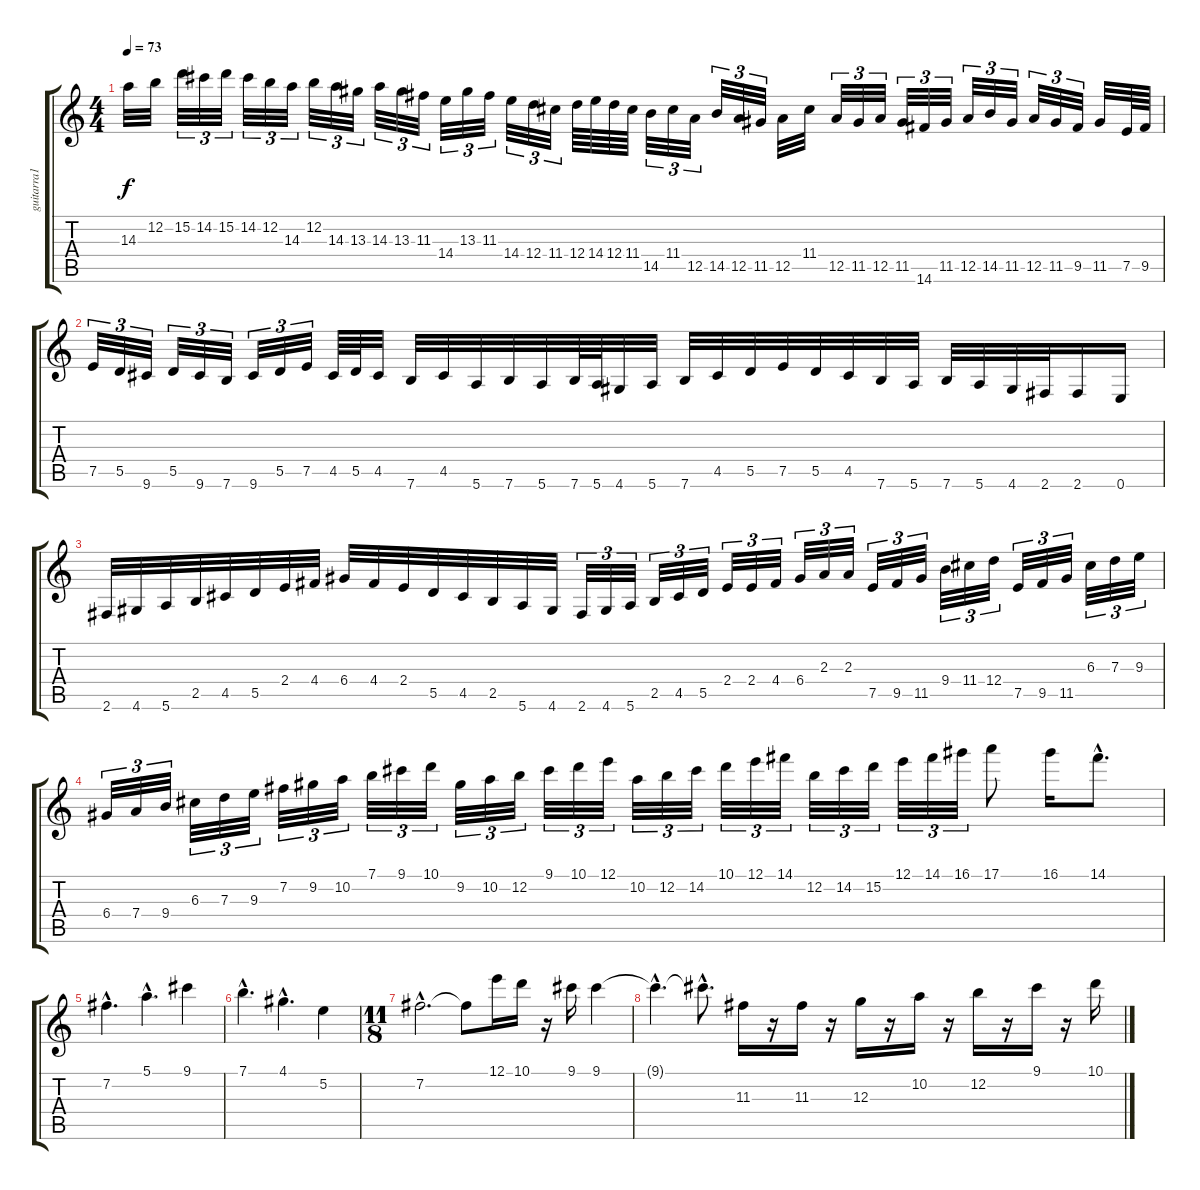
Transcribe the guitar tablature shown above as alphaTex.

\track ("guitarra1" "guitarra1") {instrument distortionguitar}
\staff {score tabs}
\tuning (E4 B3 G3 D3 A2 E2) {hide}
\ts (4 4)
\tempo 73
\clef g2
\ks c
14.3.32{dy f} 12.2.32 15.2.32{tu (3 2)} 14.2.32{tu (3 2)} 15.2.32{tu (3 2)} 14.2.32{tu (3 2)} 12.2.32{tu (3 2)} 14.3.32{tu (3 2)} 12.2.32{tu (3 2)} 14.3.32{tu (3 2)} 13.3.32{tu (3 2)} 14.3.32{tu (3 2)} 13.3.32{tu (3 2)} 11.3.32{tu (3 2)} 14.4.32{tu (3 2)} 13.3.32{tu (3 2)} 11.3.32{tu (3 2)} 14.4.32{tu (3 2)} 12.4.32{tu (3 2)} 11.4.32{tu (3 2)} 12.4.64 14.4.64 12.4.64 11.4.64 14.5.32{tu (3 2)} 11.4.32{tu (3 2)} 12.5.32{tu (3 2)} 14.5.32{tu (3 2)} 12.5.32{tu (3 2)} 11.5.32{tu (3 2)} 12.5.32 11.4.32 12.5.32{tu (3 2)} 11.5.32{tu (3 2)} 12.5.32{tu (3 2)} 11.5.32{tu (3 2)} 14.6.32{tu (3 2)} 11.5.32{tu (3 2)} 12.5.32{tu (3 2)} 14.5.32{tu (3 2)} 11.5.32{tu (3 2)} 12.5.32{tu (3 2)} 11.5.32{tu (3 2)} 9.5.32{tu (3 2)} 11.5.32 7.5.64 9.5.64 |
7.5.32{tu (3 2)} 5.5.32{tu (3 2)} 9.6.32{tu (3 2)} 5.5.32{tu (3 2)} 9.6.32{tu (3 2)} 7.6.32{tu (3 2)} 9.6.32{tu (3 2)} 5.5.32{tu (3 2)} 7.5.32{tu (3 2)} 4.5.64 5.5.64 4.5.32 7.6.32 4.5.32 5.6.32 7.6.32 5.6.32 7.6.64 5.6.64 4.6.32 5.6.32 7.6.32 4.5.32 5.5.32 7.5.32 5.5.32 4.5.32 7.6.32 5.6.32 7.6.32 5.6.32 4.6.32 2.6.32 2.6.16 0.6.16 |
2.6.32 4.6.32 5.6.32 2.5.32 4.5.32 5.5.32 2.4.32 4.4.32 6.4.32 4.4.32 2.4.32 5.5.32 4.5.32 2.5.32 5.6.32 4.6.32 2.6.32{tu (3 2)} 4.6.32{tu (3 2)} 5.6.32{tu (3 2)} 2.5.32{tu (3 2)} 4.5.32{tu (3 2)} 5.5.32{tu (3 2)} 2.4.32{tu (3 2)} 2.4.32{tu (3 2)} 4.4.32{tu (3 2)} 6.4.32{tu (3 2)} 2.3.32{tu (3 2)} 2.3.32{tu (3 2)} 7.5.32{tu (3 2)} 9.5.32{tu (3 2)} 11.5.32{tu (3 2)} 9.4.32{tu (3 2)} 11.4.32{tu (3 2)} 12.4.32{tu (3 2)} 7.5.32{tu (3 2)} 9.5.32{tu (3 2)} 11.5.32{tu (3 2)} 6.3.32{tu (3 2)} 7.3.32{tu (3 2)} 9.3.32{tu (3 2)} |
6.4.32{tu (3 2)} 7.4.32{tu (3 2)} 9.4.32{tu (3 2)} 6.3.32{tu (3 2)} 7.3.32{tu (3 2)} 9.3.32{tu (3 2)} 7.2.32{tu (3 2)} 9.2.32{tu (3 2)} 10.2.32{tu (3 2)} 7.1.32{tu (3 2)} 9.1.32{tu (3 2)} 10.1.32{tu (3 2)} 9.2.32{tu (3 2)} 10.2.32{tu (3 2)} 12.2.32{tu (3 2)} 9.1.32{tu (3 2)} 10.1.32{tu (3 2)} 12.1.32{tu (3 2)} 10.2.32{tu (3 2)} 12.2.32{tu (3 2)} 14.2.32{tu (3 2)} 10.1.32{tu (3 2)} 12.1.32{tu (3 2)} 14.1.32{tu (3 2)} 12.2.32{tu (3 2)} 14.2.32{tu (3 2)} 15.2.32{tu (3 2)} 12.1.32{tu (3 2)} 14.1.32{tu (3 2)} 16.1.32{tu (3 2)} 17.1.8 16.1.16 14.1{hac}.8{d} |
7.2{hac}.4{d} 5.1{hac}.4{d} 9.1.4 |
7.1{hac}.4{d} 4.1{hac}.4{d} 5.2.4 |
\ts (11 8)
7.2{hac}.2{d} 7.2{t}.8 12.1.16 10.1.16 r.16 9.1.16 9.1.4 |
9.1{hac t}.4{d} 9.1{hac t}.8{d} 11.3.16 r.16 11.3.16 r.16 12.3.16 r.16 10.2.16 r.16 12.2.16 r.16 9.1.16 r.16 10.1.16
